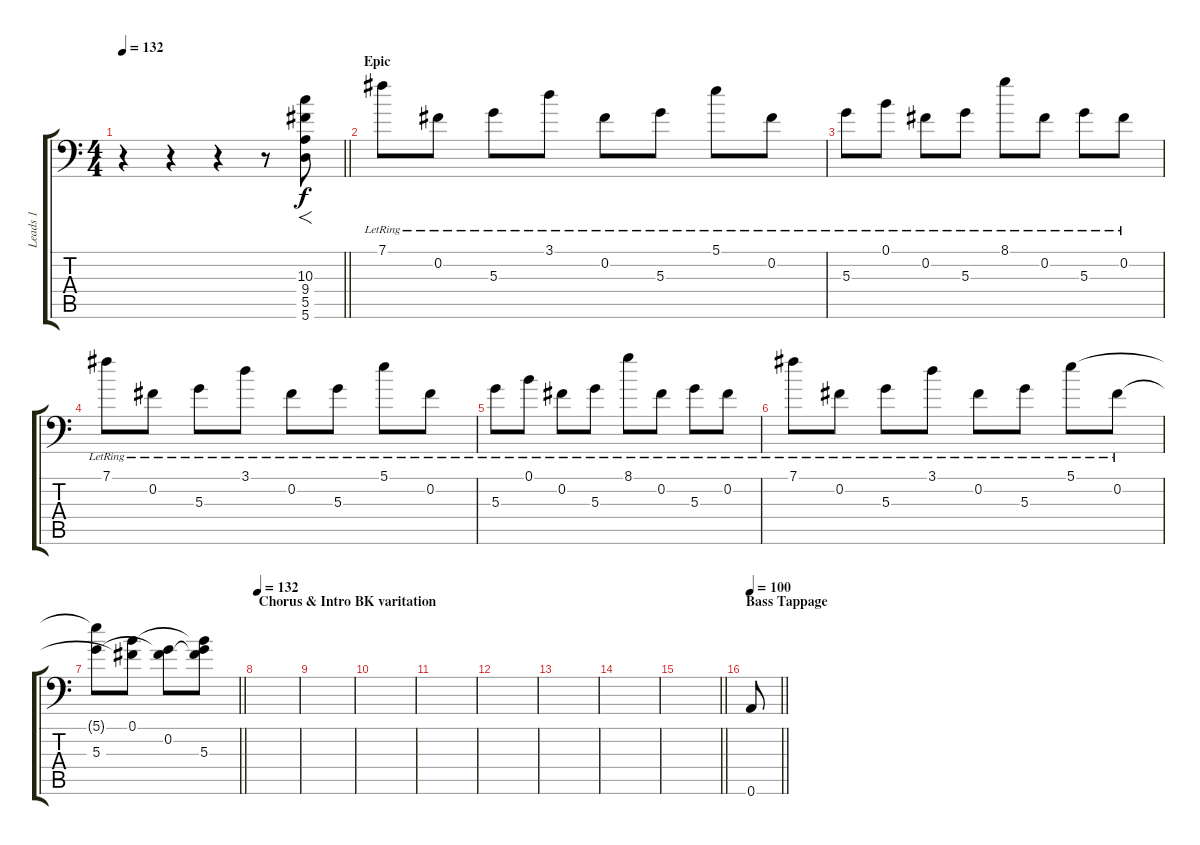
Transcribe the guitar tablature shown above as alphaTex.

\track ("Leads 1" "Leads 1") {instrument overdrivenguitar}
\staff {score tabs}
\tuning (B3 Gb3 D3 A2 E2 A1) {hide}
\ts (4 4)
\tempo 132
\clef f4
\barLineRight lightlight
\ks c
r.4{dy f} r.4 r.4 r.8 (10.3 9.4 5.5 5.6).8{f instrument reversecymbal} |
\section ("" "Epic")
7.1{lr}.8{volume 12 instrument electricguitarjazz} 0.2{lr}.8 5.3{lr}.8 3.1{lr}.8 0.2{lr}.8 5.3{lr}.8 5.1{lr}.8 0.2{lr}.8 |
5.3{lr}.8 0.1{lr}.8 0.2{lr}.8 5.3{lr}.8 8.1{lr}.8 0.2{lr}.8 5.3{lr}.8 0.2{lr}.8 |
7.1{lr}.8 0.2{lr}.8 5.3{lr}.8 3.1{lr}.8 0.2{lr}.8 5.3{lr}.8 5.1{lr}.8 0.2{lr}.8 |
5.3{lr}.8 0.1{lr}.8 0.2{lr}.8 5.3{lr}.8 8.1{lr}.8 0.2{lr}.8 5.3{lr}.8 0.2{lr}.8 |
7.1{lr}.8 0.2{lr}.8 5.3{lr}.8 3.1{lr}.8 0.2{lr}.8 5.3{lr}.8 5.1{lr}.8 0.2{lr}.8 |
\barLineRight lightlight
(5.1{t} 5.3).8 (0.1 0.2{t}).8 (0.2 5.3{t}).8 (0.1{t} 0.2{t} 5.3).8 |
\section ("" "Chorus & Intro BK varitation")
\tempo 132
|
|
|
|
|
|
|
\barLineRight lightlight
|
\section ("" "Bass Tappage")
\tempo 100
\barLineRight lightlight
0.6.8
